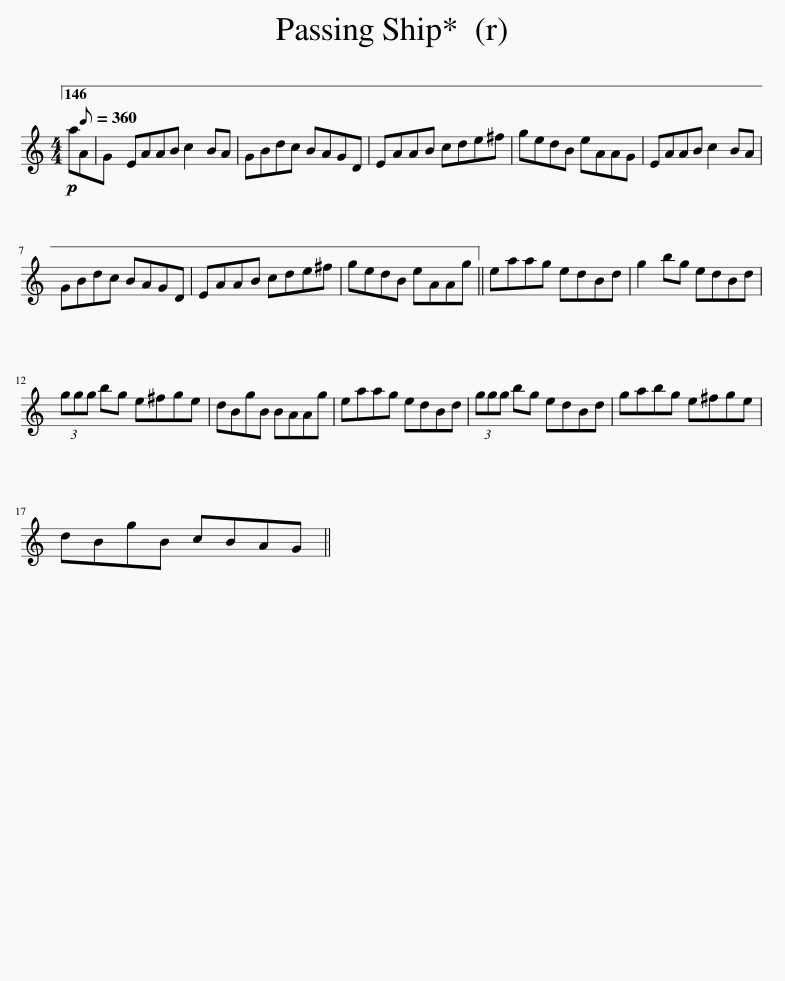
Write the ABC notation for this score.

X:1
L:1/8
M:4/4
I:linebreak $
K:C
V:1 treble
V:1
!p! a[Q:1/8=360]AG | EAAB c2 BA | GBdc BAGD | EAAB cde^f | gedB eAAG | %5
 EAAB c2 BA |$ GBdc BAGD | EAAB cde^f | gedB eAAg || eaag edBd | %10
 g2 bg edBd |$ (3ggg bg e^fge | dBgB BAAg | eaag edBd | (3ggg bg edBd | %15
 gabg e^fge |$ dBgB cBAG || %17
